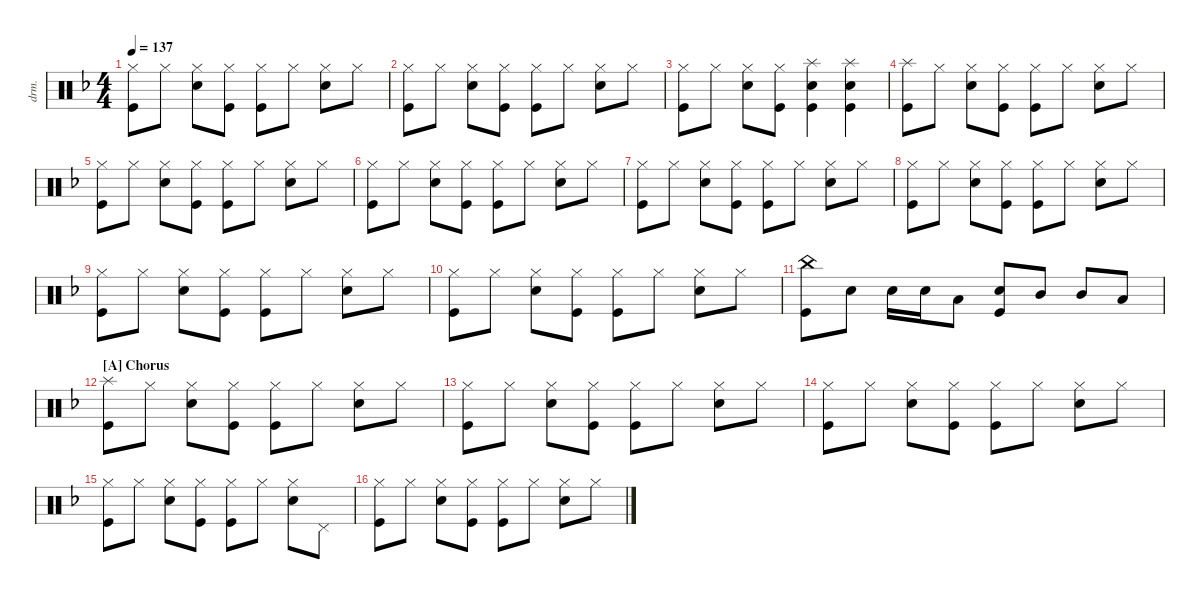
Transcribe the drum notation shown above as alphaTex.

\defaultSystemsLayout 4
\hideDynamics
\bracketExtendMode nobrackets
\otherSystemsTrackNameOrientation horizontal
\track ("Drumkit" "drm.") {defaultSystemsLayout 4 instrument percussion}
\staff {score}
\articulation defaults
\ts (4 4)
\tempo 137
\clef neutral
\ks f
("Kick (hit)" "Hi-Hat (closed)").8{dy mf} "Hi-Hat (closed)".8 ("Hi-Hat (closed)" "Snare (hit) 2").8 ("Hi-Hat (closed)" "Kick (hit)").8 ("Hi-Hat (closed)" "Kick (hit)").8 "Hi-Hat (closed)".8 ("Hi-Hat (closed)" "Snare (hit) 2").8 "Hi-Hat (closed)".8 |
("Kick (hit)" "Hi-Hat (closed)").8 "Hi-Hat (closed)".8 ("Hi-Hat (closed)" "Snare (hit) 2").8 ("Hi-Hat (closed)" "Kick (hit)").8 ("Hi-Hat (closed)" "Kick (hit)").8 "Hi-Hat (closed)".8 ("Hi-Hat (closed)" "Snare (hit) 2").8 "Hi-Hat (closed)".8 |
("Kick (hit)" "Hi-Hat (closed)").8 "Hi-Hat (closed)".8 ("Hi-Hat (closed)" "Snare (hit) 2").8 ("Hi-Hat (closed)" "Kick (hit)").8 ("Kick (hit)" "Snare (hit) 2" "Splash (hit)").4 ("Snare (hit) 2" "Kick (hit)" "Splash (hit)").4 |
("Kick (hit)" "Splash (hit)").8 "Hi-Hat (closed)".8 ("Hi-Hat (closed)" "Snare (hit) 2").8 ("Hi-Hat (closed)" "Kick (hit)").8 ("Hi-Hat (closed)" "Kick (hit)").8 "Hi-Hat (closed)".8 ("Hi-Hat (closed)" "Snare (hit) 2").8 "Hi-Hat (closed)".8 |
("Kick (hit)" "Hi-Hat (closed)").8 "Hi-Hat (closed)".8 ("Hi-Hat (closed)" "Snare (hit) 2").8 ("Hi-Hat (closed)" "Kick (hit)").8 ("Hi-Hat (closed)" "Kick (hit)").8 "Hi-Hat (closed)".8 ("Hi-Hat (closed)" "Snare (hit) 2").8 "Hi-Hat (closed)".8 |
("Kick (hit)" "Hi-Hat (closed)").8 "Hi-Hat (closed)".8 ("Hi-Hat (closed)" "Snare (hit) 2").8 ("Hi-Hat (closed)" "Kick (hit)").8 ("Hi-Hat (closed)" "Kick (hit)").8 "Hi-Hat (closed)".8 ("Hi-Hat (closed)" "Snare (hit) 2").8 "Hi-Hat (closed)".8 |
("Kick (hit)" "Hi-Hat (closed)").8 "Hi-Hat (closed)".8 ("Hi-Hat (closed)" "Snare (hit) 2").8 ("Hi-Hat (closed)" "Kick (hit)").8 ("Hi-Hat (closed)" "Kick (hit)").8 "Hi-Hat (closed)".8 ("Hi-Hat (closed)" "Snare (hit) 2").8 "Hi-Hat (closed)".8 |
("Kick (hit)" "Hi-Hat (closed)").8 "Hi-Hat (closed)".8 ("Hi-Hat (closed)" "Snare (hit) 2").8 ("Hi-Hat (closed)" "Kick (hit)").8 ("Hi-Hat (closed)" "Kick (hit)").8 "Hi-Hat (closed)".8 ("Hi-Hat (closed)" "Snare (hit) 2").8 "Hi-Hat (closed)".8 |
("Kick (hit)" "Hi-Hat (closed)").8 "Hi-Hat (closed)".8 ("Hi-Hat (closed)" "Snare (hit) 2").8 ("Hi-Hat (closed)" "Kick (hit)").8 ("Hi-Hat (closed)" "Kick (hit)").8 "Hi-Hat (closed)".8 ("Hi-Hat (closed)" "Snare (hit) 2").8 "Hi-Hat (closed)".8 |
("Kick (hit)" "Hi-Hat (closed)").8 "Hi-Hat (closed)".8 ("Hi-Hat (closed)" "Snare (hit) 2").8 ("Hi-Hat (closed)" "Kick (hit)").8 ("Hi-Hat (closed)" "Kick (hit)").8 "Hi-Hat (closed)".8 ("Hi-Hat (closed)" "Snare (hit) 2").8 "Hi-Hat (closed)".8 |
("Kick (hit)" "China (hit)").8 "Snare (hit) 2".8 "Snare (hit) 2".16 "Snare (hit) 2".16 "Low Tom (hit)".8 ("Kick (hit)" "Snare (hit) 2").8 "Mid Tom (hit)".8 "Mid Tom (hit)".8 "Low Tom (hit)".8 |
\section ("A" "Chorus")
("Kick (hit)" "Splash (hit)").8 "Hi-Hat (closed)".8 ("Hi-Hat (closed)" "Snare (hit) 2").8 ("Hi-Hat (closed)" "Kick (hit)").8 ("Hi-Hat (closed)" "Kick (hit)").8 "Hi-Hat (closed)".8 ("Hi-Hat (closed)" "Snare (hit) 2").8 "Hi-Hat (closed)".8 |
("Kick (hit)" "Hi-Hat (closed)").8 "Hi-Hat (closed)".8 ("Hi-Hat (closed)" "Snare (hit) 2").8 ("Hi-Hat (closed)" "Kick (hit)").8 ("Hi-Hat (closed)" "Kick (hit)").8 "Hi-Hat (closed)".8 ("Hi-Hat (closed)" "Snare (hit) 2").8 "Hi-Hat (closed)".8 |
("Kick (hit)" "Hi-Hat (closed)").8 "Hi-Hat (closed)".8 ("Hi-Hat (closed)" "Snare (hit) 2").8 ("Hi-Hat (closed)" "Kick (hit)").8 ("Hi-Hat (closed)" "Kick (hit)").8 "Hi-Hat (closed)".8 ("Hi-Hat (closed)" "Snare (hit) 2").8 "Hi-Hat (closed)".8 |
("Kick (hit)" "Hi-Hat (closed)").8 "Hi-Hat (closed)".8 ("Hi-Hat (closed)" "Snare (hit) 2").8 ("Hi-Hat (closed)" "Kick (hit)").8 ("Hi-Hat (closed)" "Kick (hit)").8 "Hi-Hat (closed)".8 ("Hi-Hat (closed)" "Snare (hit) 2").8 "Pedal Hi-Hat (hit)".8 |
("Kick (hit)" "Hi-Hat (closed)").8 "Hi-Hat (closed)".8 ("Hi-Hat (closed)" "Snare (hit) 2").8 ("Hi-Hat (closed)" "Kick (hit)").8 ("Hi-Hat (closed)" "Kick (hit)").8 "Hi-Hat (closed)".8 ("Hi-Hat (closed)" "Snare (hit) 2").8 "Hi-Hat (closed)".8
